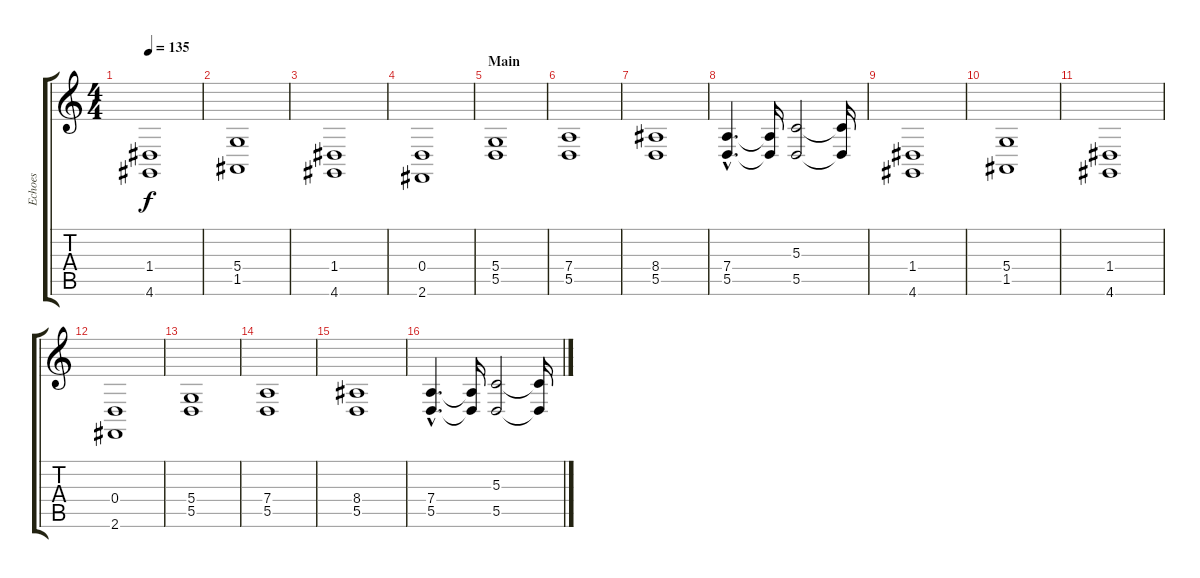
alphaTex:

\track ("Echoes" "Echoes") {instrument fx6goblins}
\staff {score tabs}
\tuning (E4 B3 G3 D3 A2 E2) {hide}
\ts (4 4)
\tempo 135
\clef g2
\ks c
(1.4 4.6).1{dy f} |
(5.4 1.5).1 |
(1.4 4.6).1 |
(0.4 2.6).1 |
\section ("" "Main")
(5.4 5.5).1{volume 16} |
(7.4 5.5).1 |
(8.4 5.5).1 |
(7.4{hac} 5.5{hac}).4{d} (7.4{t} 5.5{t}).16 (5.3 5.5).2 (5.3{t} 5.5{t}).16 |
(1.4 4.6).1 |
(5.4 1.5).1 |
(1.4 4.6).1 |
(0.4 2.6).1 |
(5.4 5.5).1 |
(7.4 5.5).1 |
(8.4 5.5).1 |
(7.4{hac} 5.5{hac}).4{d} (7.4{t} 5.5{t}).16 (5.3 5.5).2 (5.3{t} 5.5{t}).16
